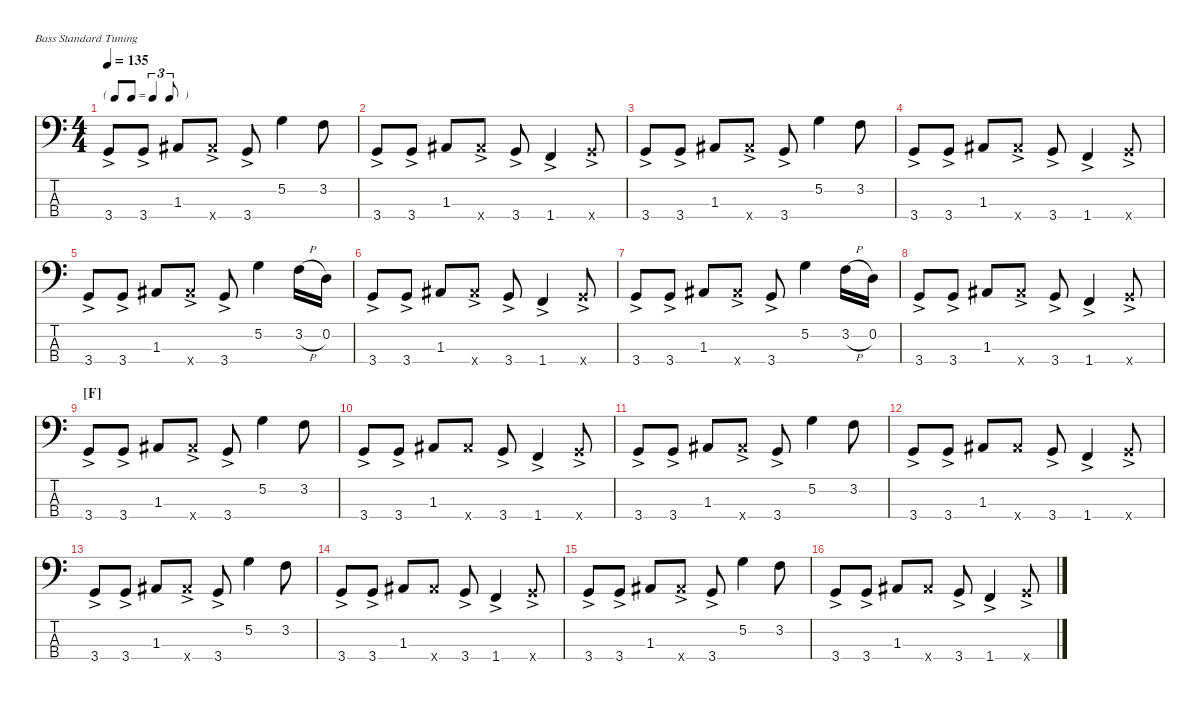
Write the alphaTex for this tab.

\defaultSystemsLayout 4
\hideDynamics
\bracketExtendMode nobrackets
\singleTrackTrackNamePolicy hidden
\multiTrackTrackNamePolicy hidden
\firstSystemTrackNameMode fullname
\firstSystemTrackNameOrientation horizontal
\otherSystemsTrackNameOrientation horizontal
\track ("Bass" "E-Bass") {instrument electricbassfinger}
\staff {score tabs}
\tuning (G2 D2 A1 E1)
\ts (4 4)
\tf triplet8th
\scale
0.225806
\tempo 135
\accidentals auto
\clef f4
\ottava regular
\simile none
\scale
0.25
\ks c
3.4{ac}.8{dy f beam Up} 3.4{ac}.8{beam Up} 1.3{acc #}.8{beam Up} 6.4{ac x acc #}.8{beam Up} 3.4{ac}.8{beam Up} 5.2.4{beam Down} 3.2.8{beam Down} |
\scale
0.322581
\scale
0.25 3.4{ac}.8{beam Up} 3.4{ac}.8{beam Up} 1.3{acc #}.8{beam Up} 6.4{ac x acc #}.8{beam Up} 3.4{ac}.8{beam Up} 1.4{ac}.4{beam Up} 3.4{ac x}.8{beam Up} |
\scale
0.225806
\scale
0.25 3.4{ac}.8{beam Up} 3.4{ac}.8{beam Up} 1.3{acc #}.8{beam Up} 6.4{ac x acc #}.8{beam Up} 3.4{ac}.8{beam Up} 5.2.4{beam Down} 3.2.8{beam Down} |
\scale
0.225806
\scale
0.25 3.4{ac}.8{beam Up} 3.4{ac}.8{beam Up} 1.3{acc #}.8{beam Up} 6.4{ac x acc #}.8{beam Up} 3.4{ac}.8{beam Up} 1.4{ac}.4{beam Up} 3.4{ac x}.8{beam Up} |
\scale
0.265957
\scale
0.25 3.4{ac}.8{beam Up} 3.4{ac}.8{beam Up} 1.3{acc #}.8{beam Up} 6.4{ac x acc #}.8{beam Up} 3.4{ac}.8{beam Up} 5.2.4{beam Down} 3.2{h}.16{beam Down} 0.2.16{beam Down} |
\scale
0.244681
\scale
0.25 3.4{ac}.8{beam Up} 3.4{ac}.8{beam Up} 1.3{acc #}.8{beam Up} 6.4{ac x acc #}.8{beam Up} 3.4{ac}.8{beam Up} 1.4{ac}.4{beam Up} 3.4{ac x}.8{beam Up} |
\scale
0.265957
\scale
0.25 3.4{ac}.8{beam Up} 3.4{ac}.8{beam Up} 1.3{acc #}.8{beam Up} 6.4{ac x acc #}.8{beam Up} 3.4{ac}.8{beam Up} 5.2.4{beam Down} 3.2{h}.16{beam Down} 0.2.16{beam Down} |
\scale
0.223404
\scale
0.25 3.4{ac}.8{beam Up} 3.4{ac}.8{beam Up} 1.3{acc #}.8{beam Up} 6.4{ac x acc #}.8{beam Up} 3.4{ac}.8{beam Up} 1.4{ac}.4{beam Up} 3.4{ac x}.8{beam Up} |
\section ("F" "")
\scale
0.25 3.4{ac}.8{beam Up} 3.4{ac}.8{beam Up} 1.3{acc #}.8{beam Up} 6.4{ac x acc #}.8{beam Up} 3.4{ac}.8{beam Up} 5.2.4{beam Down} 3.2.8{beam Down} |
\scale
0.25 3.4{ac}.8{beam Up} 3.4{ac}.8{beam Up} 1.3{acc #}.8{beam Up} 6.4{x acc #}.8{beam Up} 3.4{ac}.8{beam Up} 1.4{ac}.4{beam Up} 3.4{ac x}.8{beam Up} |
\scale
0.25 3.4{ac}.8{beam Up} 3.4{ac}.8{beam Up} 1.3{acc #}.8{beam Up} 6.4{ac x acc #}.8{beam Up} 3.4{ac}.8{beam Up} 5.2.4{beam Down} 3.2.8{beam Down} |
\scale
0.25 3.4{ac}.8{beam Up} 3.4{ac}.8{beam Up} 1.3{acc #}.8{beam Up} 6.4{x acc #}.8{beam Up} 3.4{ac}.8{beam Up} 1.4{ac}.4{beam Up} 3.4{ac x}.8{beam Up} |
\scale
0.25
\scale
0.25 3.4{ac}.8{beam Up} 3.4{ac}.8{beam Up} 1.3{acc #}.8{beam Up} 6.4{ac x acc #}.8{beam Up} 3.4{ac}.8{beam Up} 5.2.4{beam Down} 3.2.8{beam Down} |
\scale
0.25
\scale
0.25 3.4{ac}.8{beam Up} 3.4{ac}.8{beam Up} 1.3{acc #}.8{beam Up} 6.4{x acc #}.8{beam Up} 3.4{ac}.8{beam Up} 1.4{ac}.4{beam Up} 3.4{ac x}.8{beam Up} |
\scale
0.25
\scale
0.25 3.4{ac}.8{beam Up} 3.4{ac}.8{beam Up} 1.3{acc #}.8{beam Up} 6.4{ac x acc #}.8{beam Up} 3.4{ac}.8{beam Up} 5.2.4{beam Down} 3.2.8{beam Down} |
\scale
0.25
\scale
0.25 3.4{ac}.8{beam Up} 3.4{ac}.8{beam Up} 1.3{acc #}.8{beam Up} 6.4{x acc #}.8{beam Up} 3.4{ac}.8{beam Up} 1.4{ac}.4{beam Up} 3.4{ac x}.8{beam Up}
